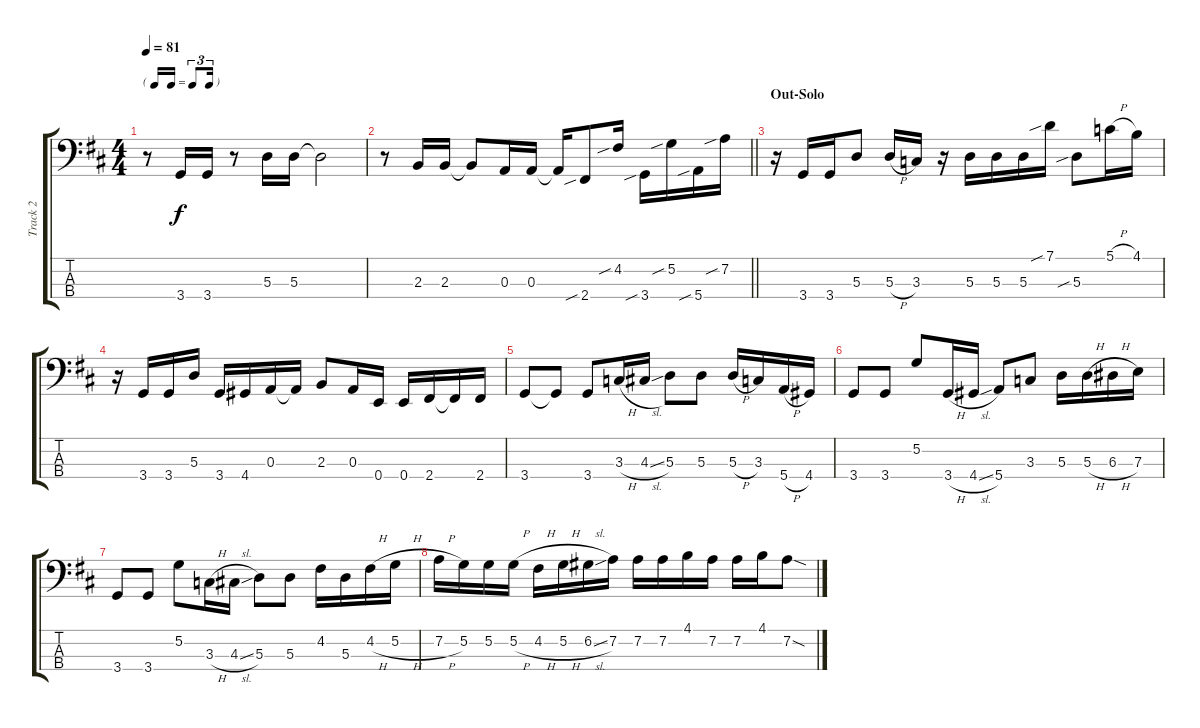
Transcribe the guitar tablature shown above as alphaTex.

\track ("Track 2" "Track 2") {instrument electricbasspick}
\staff {score tabs}
\tuning (G2 D2 A1 E1) {hide}
\ts (4 4)
\tf triplet16th
\tempo 81
\clef f4
\ks d
r.8{dy f} 3.4.16 3.4.16 r.8 5.3.16 5.3.16 5.3{t}.2 |
\barLineRight lightlight
r.8 2.3.16 2.3.16 2.3{t}.8 0.3.16 0.3.16 0.3{t}.16 2.4{sib}.8 4.2{sib}.16 3.4{sib}.16 5.2{sib}.16 5.4{sib}.16 7.2{sib}.16 |
\section ("" "Out-Solo")
r.16 3.4.16 3.4.16 5.3.8 5.3{h}.16 3.3.16 r.16 5.3.16 5.3.16 5.3.16 7.1{sib}.16 5.3{sib}.8 5.1{h}.16 4.1.16 |
r.16 3.4.16 3.4.16 5.3.16 3.4.16 4.4.16 0.3.16 0.3{t}.16 2.3.8 0.3.16 0.4.16 0.4.16 2.4.16 2.4{t}.16 2.4.16 |
3.4.8 3.4{t}.8 3.4.8 3.3{h}.16 4.3{sl}.16 5.3.8 5.3.8 5.3{h}.16 3.3.16 5.4{h}.16 4.4.16 |
3.4.8 3.4.8 5.2.8 3.4{h}.16 4.4{sl}.16 5.4.8 3.3.8 5.3.16 5.3{h}.16 6.3{h}.16 7.3.16 |
3.4.8 3.4.8 5.2.8 3.3{h}.16 4.3{sl}.16 5.3.8 5.3.8 4.2.16 5.3.16 4.2{h}.16 5.2{h}.16 |
7.2{h}.16 5.2.16 5.2.16 5.2{h}.16 4.2{h}.16 5.2{h}.16 6.2{sl}.16 7.2.16 7.2.16 7.2.16 4.1.16 7.2.16 7.2.16 4.1.16 7.2{sod}.8
